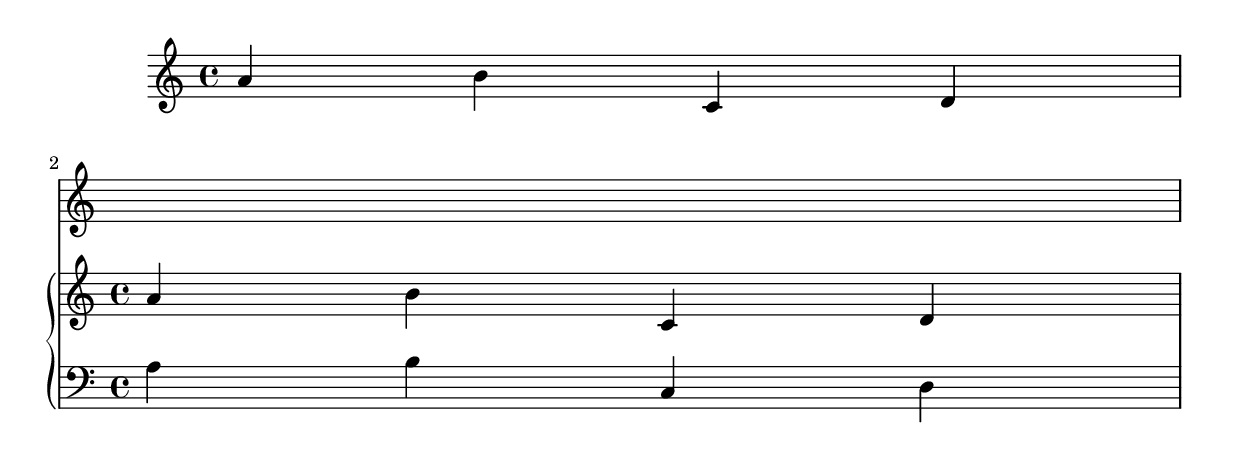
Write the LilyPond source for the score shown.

\version "2.6.0"

\header  {
texidoc = "a staff should really die, if no one's referencing it."
}
\score {
 {
    \new Staff =  "q" {
       { a' b' c' d' }
    }

    \break

    \context PianoStaff <<
      \new Staff =  "i" {
         { a' b' c' d' }
      }
      \new Staff =  "ii" {
         { \clef "bass" a b c d }
      }
    >>
  }
}
